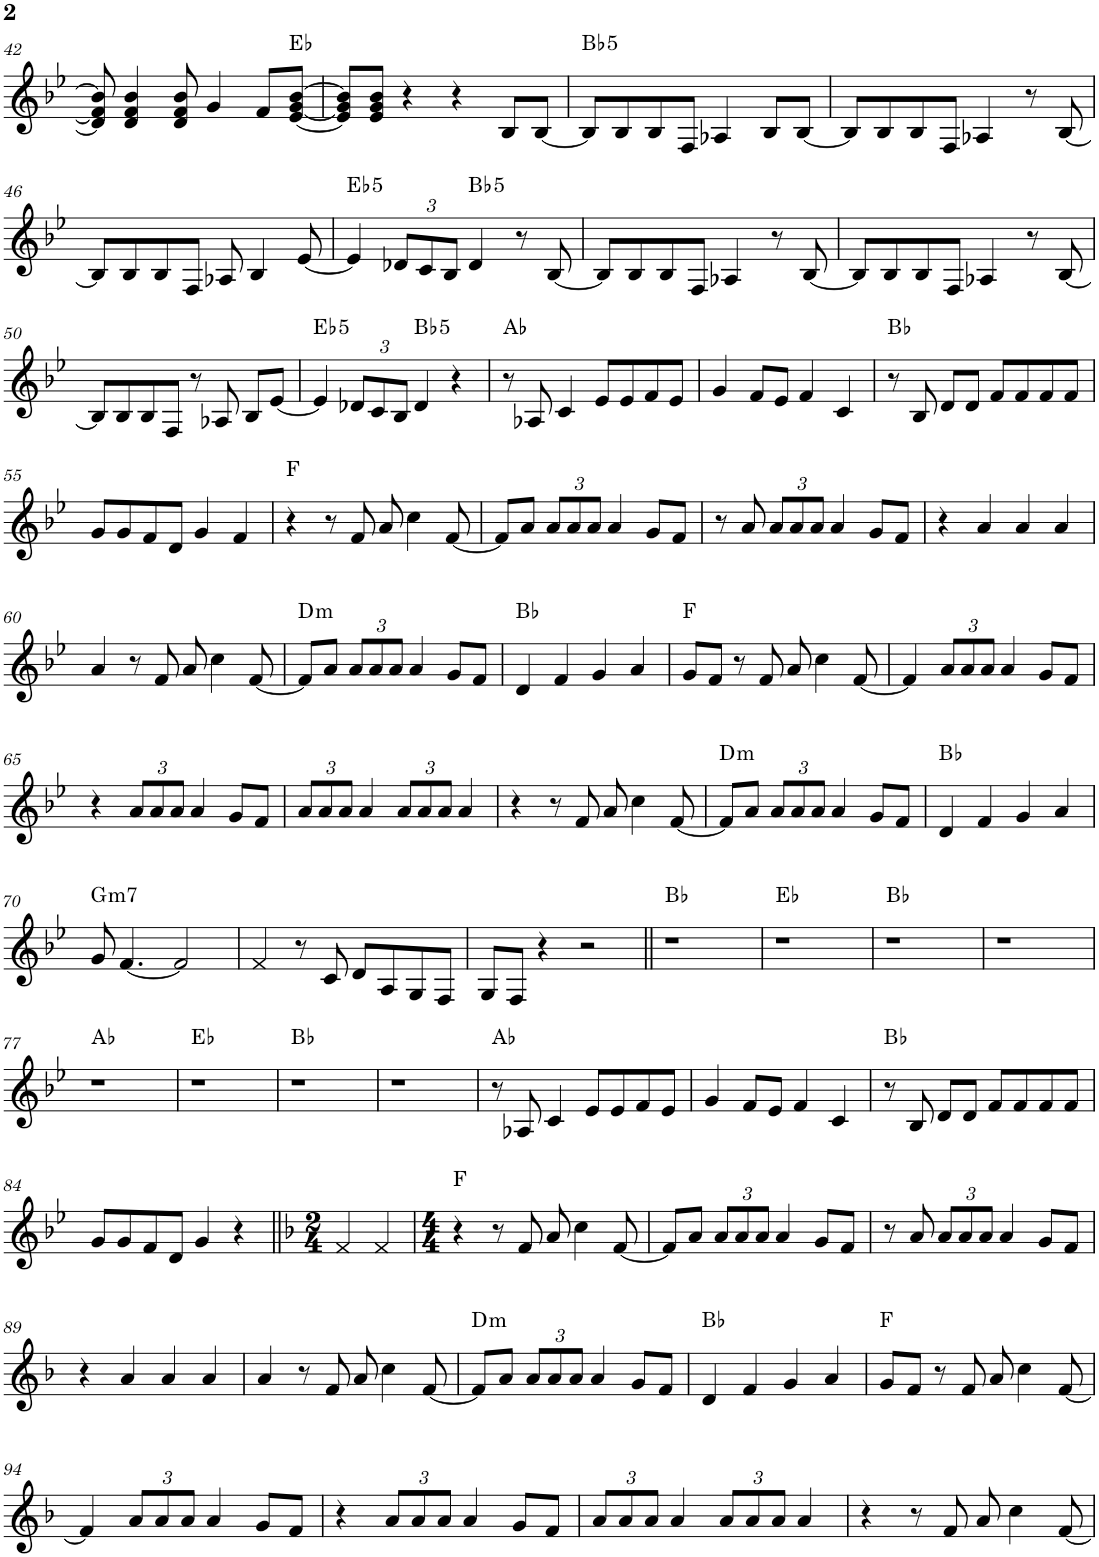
**kern	**harte
*part1	*part1
*staff1	*
*I"P1	*
!!LO:PB:g=z
*clefG2	*
*k[b-e-]	*
*B-:	*
*M4/4	*
=42	=42
8d/] 8f/] 8b-/]	.
4d/ 4f/ 4b-/	.
8d/ 8f/ 8b-/	.
4g/	.
8f/L	.
[<8e-/ [<8g/ [>8b-/J	Eb:maj
=43	=43
8e-/] 8g/] 8b-/]L	.
8e-/ 8g/ 8b-/J	.
4r	.
4r	.
8B-/L	.
[<8B-/J	.
=44	=44
!	!LO:H:kt=5
8B-/L]	Bb:(1,5)
8B-/	.
8B-/	.
8F/J	.
4A-X/	.
8B-/L	.
[<8B-/J	.
=45	=45
8B-/L]	.
8B-/	.
8B-/	.
8F/J	.
4A-X/	.
8r	.
[<8B-/	.
!!LO:LB:g=z
=46	=46
8B-/L]	.
8B-/	.
8B-/	.
8F/J	.
8A-X/	.
4B-/	.
[<8e-/	.
=47	=47
!	!LO:H:kt=5
4e-/]	Eb:(1,5)
*Xbrackettup	*
12d-X/L	.
12c/	.
12B-/J	.
!	!LO:H:kt=5
4d-/	Bb:(1,5)
8r	.
[<8B-/	.
=48	=48
8B-/L]	.
8B-/	.
8B-/	.
8F/J	.
4A-X/	.
8r	.
[<8B-/	.
=49	=49
8B-/L]	.
8B-/	.
8B-/	.
8F/J	.
4A-X/	.
8r	.
[<8B-/	.
!!LO:LB:g=z
=50	=50
8B-/L]	.
8B-/	.
8B-/	.
8F/J	.
8r	.
8A-X/	.
8B-/L	.
[<8e-/J	.
=51	=51
!	!LO:H:kt=5
4e-/]	Eb:(1,5)
12d-X/L	.
12c/	.
12B-/J	.
!	!LO:H:kt=5
4d-/	Bb:(1,5)
4r	.
=52	=52
8r	Ab:maj
8A-X/	.
4c/	.
8e-/L	.
8e-/	.
8f/	.
8e-/J	.
=53	=53
4g/	.
8f/L	.
8e-/J	.
4f/	.
4c/	.
=54	=54
8r	Bb:maj
8B-/	.
8d/L	.
8d/J	.
8f/L	.
8f/	.
8f/	.
8f/J	.
!!LO:LB:g=z
=55	=55
8g/L	.
8g/	.
8f/	.
8d/J	.
4g/	.
4f/	.
=56	=56
4r	F:maj
8r	.
8f/	.
8a/	.
4cc\	.
[<8f/	.
=57	=57
8f/L]	.
8a/J	.
12a/L	.
12a/	.
12a/J	.
4a/	.
8g/L	.
8f/J	.
=58	=58
8r	.
8a/	.
12a/L	.
12a/	.
12a/J	.
4a/	.
8g/L	.
8f/J	.
=59	=59
4r	.
4a/	.
4a/	.
4a/	.
!!LO:LB:g=z
=60	=60
4a/	.
8r	.
8f/	.
8a/	.
4cc\	.
[<8f/	.
=61	=61
!	!LO:H:kt=m
8f/L]	D:min
8a/J	.
12a/L	.
12a/	.
12a/J	.
4a/	.
8g/L	.
8f/J	.
=62	=62
4d/	Bb:maj
4f/	.
4g/	.
4a/	.
=63	=63
8g/L	F:maj
8f/J	.
8r	.
8f/	.
8a/	.
4cc\	.
[<8f/	.
=64	=64
4f/]	.
12a/L	.
12a/	.
12a/J	.
4a/	.
8g/L	.
8f/J	.
!!LO:LB:g=z
=65	=65
4r	.
12a/L	.
12a/	.
12a/J	.
4a/	.
8g/L	.
8f/J	.
=66	=66
12a/L	.
12a/	.
12a/J	.
4a/	.
12a/L	.
12a/	.
12a/J	.
4a/	.
=67	=67
4r	.
8r	.
8f/	.
8a/	.
4cc\	.
[<8f/	.
=68	=68
!	!LO:H:kt=m
8f/L]	D:min
8a/J	.
12a/L	.
12a/	.
12a/J	.
4a/	.
8g/L	.
8f/J	.
=69	=69
4d/	Bb:maj
4f/	.
4g/	.
4a/	.
!!LO:LB:g=z
=70	=70
!	!LO:H:kt=m7
8g/	G:min7
[<4.f/	.
2f/]	.
=71	=71
4f/	.
8r	.
8c/	.
8d/L	.
8A/	.
8G/	.
8F/J	.
=72	=72
8G/L	.
8F/J	.
4r	.
2r	.
=73||	=73||
1r	Bb:maj
=74	=74
1r	Eb:maj
=75	=75
1r	Bb:maj
=76	=76
1r	.
!!LO:LB:g=z
=77	=77
1r	Ab:maj
=78	=78
1r	Eb:maj
=79	=79
1r	Bb:maj
=80	=80
1r	.
=81	=81
8r	Ab:maj
8A-X/	.
4c/	.
8e-/L	.
8e-/	.
8f/	.
8e-/J	.
=82	=82
4g/	.
8f/L	.
8e-/J	.
4f/	.
4c/	.
=83	=83
8r	Bb:maj
8B-/	.
8d/L	.
8d/J	.
8f/L	.
8f/	.
8f/	.
8f/J	.
!!LO:LB:g=z
=84	=84
8g/L	.
8g/	.
8f/	.
8d/J	.
4g/	.
4r	.
=85||	=85||
*k[b-]	*
*F:	*
*M2/4	*
4f/	.
4f/	.
=86	=86
*M4/4	*
4r	F:maj
8r	.
8f/	.
8a/	.
4cc\	.
[<8f/	.
=87	=87
8f/L]	.
8a/J	.
12a/L	.
12a/	.
12a/J	.
4a/	.
8g/L	.
8f/J	.
=88	=88
8r	.
8a/	.
12a/L	.
12a/	.
12a/J	.
4a/	.
8g/L	.
8f/J	.
!!LO:LB:g=z
=89	=89
4r	.
4a/	.
4a/	.
4a/	.
=90	=90
4a/	.
8r	.
8f/	.
8a/	.
4cc\	.
[<8f/	.
=91	=91
!	!LO:H:kt=m
8f/L]	D:min
8a/J	.
12a/L	.
12a/	.
12a/J	.
4a/	.
8g/L	.
8f/J	.
=92	=92
4d/	Bb:maj
4f/	.
4g/	.
4a/	.
=93	=93
8g/L	F:maj
8f/J	.
8r	.
8f/	.
8a/	.
4cc\	.
[<8f/	.
!!LO:LB:g=z
=94	=94
4f/]	.
12a/L	.
12a/	.
12a/J	.
4a/	.
8g/L	.
8f/J	.
=95	=95
4r	.
12a/L	.
12a/	.
12a/J	.
4a/	.
8g/L	.
8f/J	.
=96	=96
12a/L	.
12a/	.
12a/J	.
4a/	.
12a/L	.
12a/	.
12a/J	.
4a/	.
=97	=97
4r	.
8r	.
8f/	.
8a/	.
4cc\	.
[<8f/	.
=	=
*-	*-
